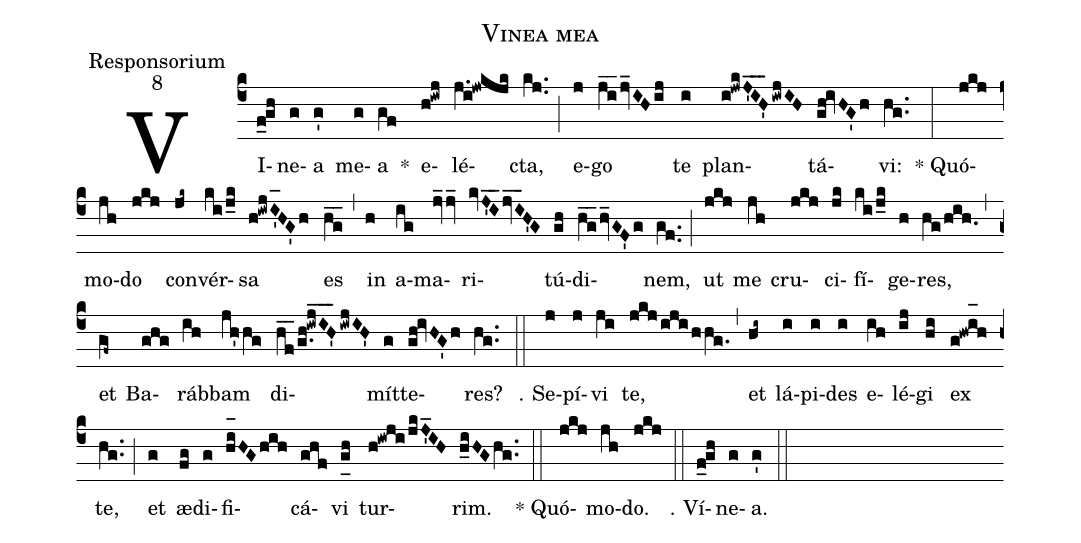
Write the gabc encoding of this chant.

name:Vinea mea;
office-part:Responsorium;
mode:8;
%%
(c4) VI(f_0gh)ne(g)a(g') me(g)a(gf) *() e(h!iwj)lé(j.i!jwkjk)cta,(kj..) (;) e(j)go(j_i_2jv_IHij) te(i) plan(i!jwkJ'_I_H'_3/!iwjIH)tá(gh!ivHG'h)vi:(hg..) (:) * Quó(jkj)mo(jh)do(jkj) con(jk~)vér(ki/j_k)sa(h!iwjI'_[oh:h]HG'h) es(hg__) (,) in(h) a(ig)ma(jv_2jv_)ri(kvJ'_I_2jv_I_3H'G)tú(gh)di(h_g_2hv_GF'g)nem,(gf..) (;) ut(jkj) me(jh) cru(jkj)ci(jk)fí(ki/j_k)ge(h)res,(hg/hih.) (,) et(gf~) Ba(ghg)ráb(ih)bam(jh'hg) di(hf__/g.h!iwj_I_H'_3iwjIH')mít(g)te(gh!ivHG'h)res?(hg..) (::) ℣. Se(j)pí(j)vi(ji) te,(jkjijihhg.) (,) et(hi~) lá(i)pi(i)des(i) e(ih)lé(ij)gi(hi) ex(g!hwi_[oh:h]h) te,(hg..) (;) et(g) æ(fg)di(g)fi(hi_[oh:h]HGhih)cá(ghf)vi(g_[uh:l]h) tur(h!iwji/jkJ'_IH)rim.(h_iHGhg..) (::) * Quó(jkj)mo(jh)do.(jkj) (::) ℟. Ví(f_0gh)ne(g)a.(g') (::)
